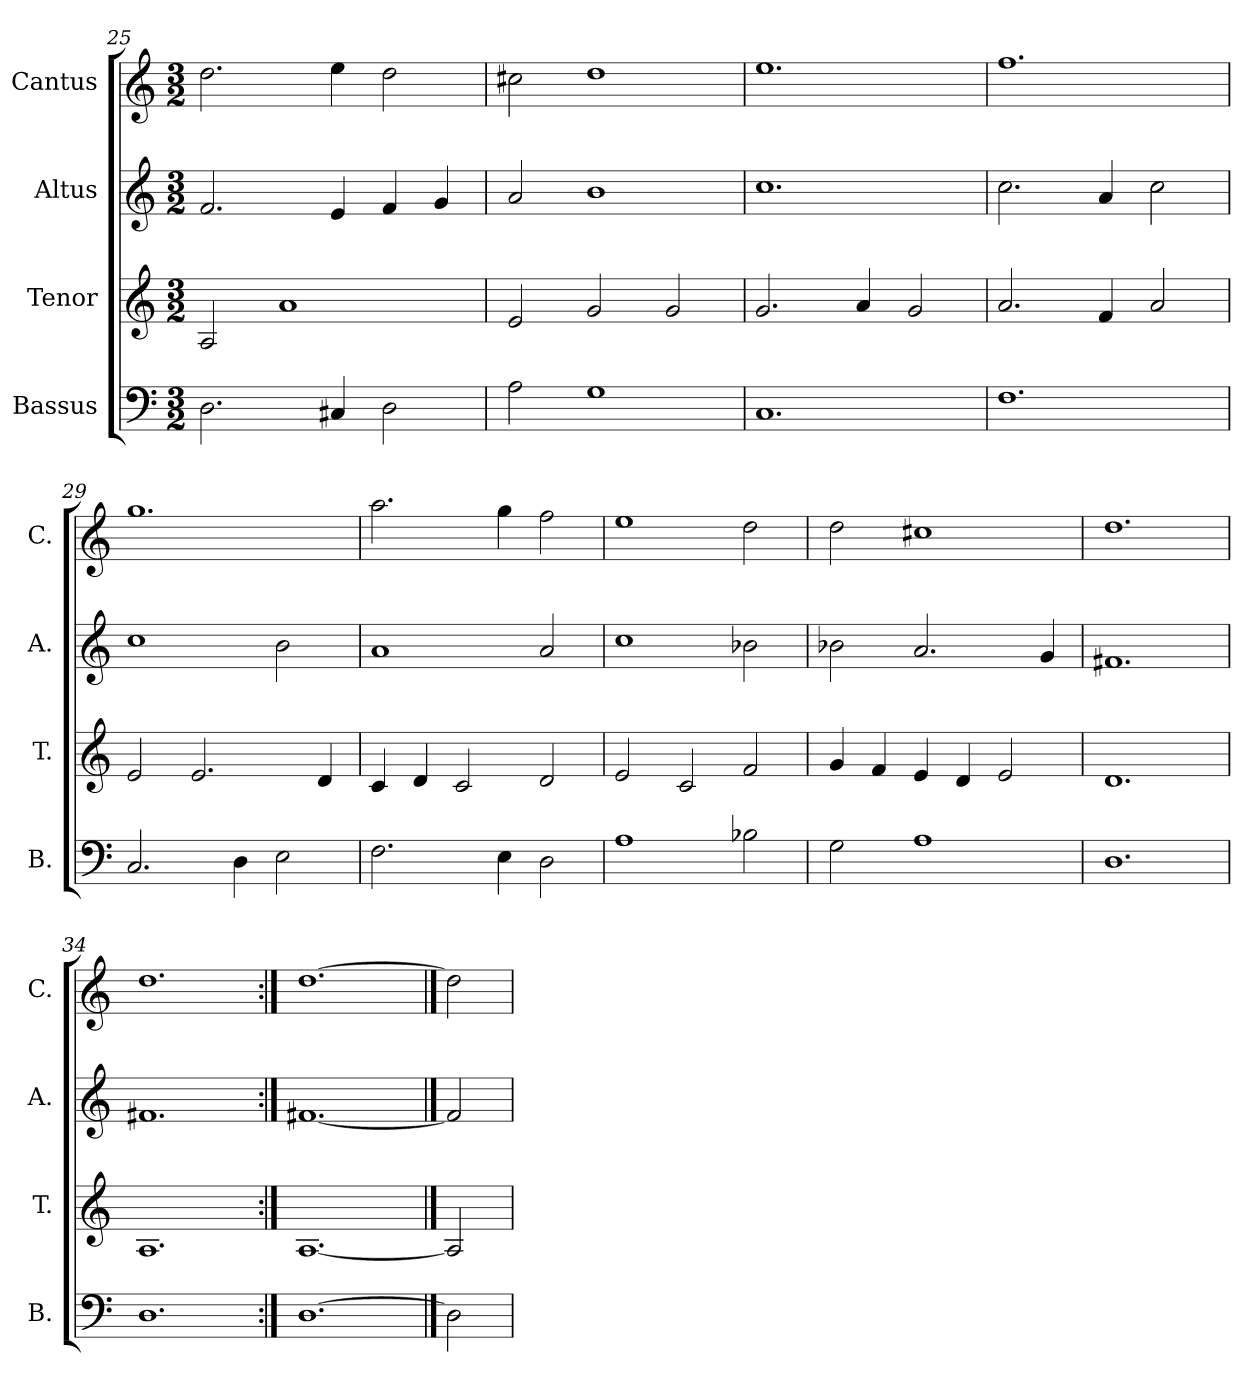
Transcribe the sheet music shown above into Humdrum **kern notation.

**kern	**kern	**kern	**kern
*part4	*part3	*part2	*part1
*staff4	*staff3	*staff2	*staff1
*I"Bassus	*I"Tenor	*I"Altus	*I"Cantus
*I'B.	*I'T.	*I'A.	*I'C.
*clefF4	*clefG2	*clefG2	*clefG2
*k[]	*k[]	*k[]	*k[]
*C:	*C:	*C:	*C:
*M3/2	*M3/2	*M3/2	*M3/2
=25	=25	=25	=25
2.D\	2A/	2.f/	2.dd\
.	1a/	.	.
4C#X/	.	4e/	4ee\
2D\	.	4f/	2dd\
.	.	4g/	.
=26	=26	=26	=26
2A\	2e/	2a/	2cc#X\
1G\	2g/	1b\	1dd\
.	2g/	.	.
=27	=27	=27	=27
1.C/	2.g/	1.cc\	1.ee\
.	4a/	.	.
.	2g/	.	.
=28	=28	=28	=28
1.F\	2.a/	2.cc\	1.ff\
.	4f/	4a/	.
.	2a/	2cc\	.
=29	=29	=29	=29
2.C/	2e/	1cc\	1.gg\
.	2.e/	.	.
4D\	.	.	.
2E\	.	2b\	.
.	4d/	.	.
=30	=30	=30	=30
2.F\	4c/	1a/	2.aa\
.	4d/	.	.
.	2c/	.	.
4E\	.	.	4gg\
2D\	2d/	2a/	2ff\
=31	=31	=31	=31
1A\	2e/	1cc\	1ee\
.	2c/	.	.
2B-X\	2f/	2b-X\	2dd\
=32	=32	=32	=32
2G\	4g/	2b-X\	2dd\
.	4f/	.	.
1A\	4e/	2.a/	1cc#X\
.	4d/	.	.
.	2e/	.	.
.	.	4g/	.
=33	=33	=33	=33
1.D\	1.d/	1.f#X/	1.dd\
=34	=34	=34	=34
1.D\	1.A/	1.f#X/	1.dd\
=35:|!	=35:|!	=35:|!	=35:|!
[1.D\	[1.A/	[1.f#X/	[1.dd\
==36	==36	==36	==36
2D\]	2A/]	2f#/]	2dd\]
=	=	=	=
*-	*-	*-	*-
